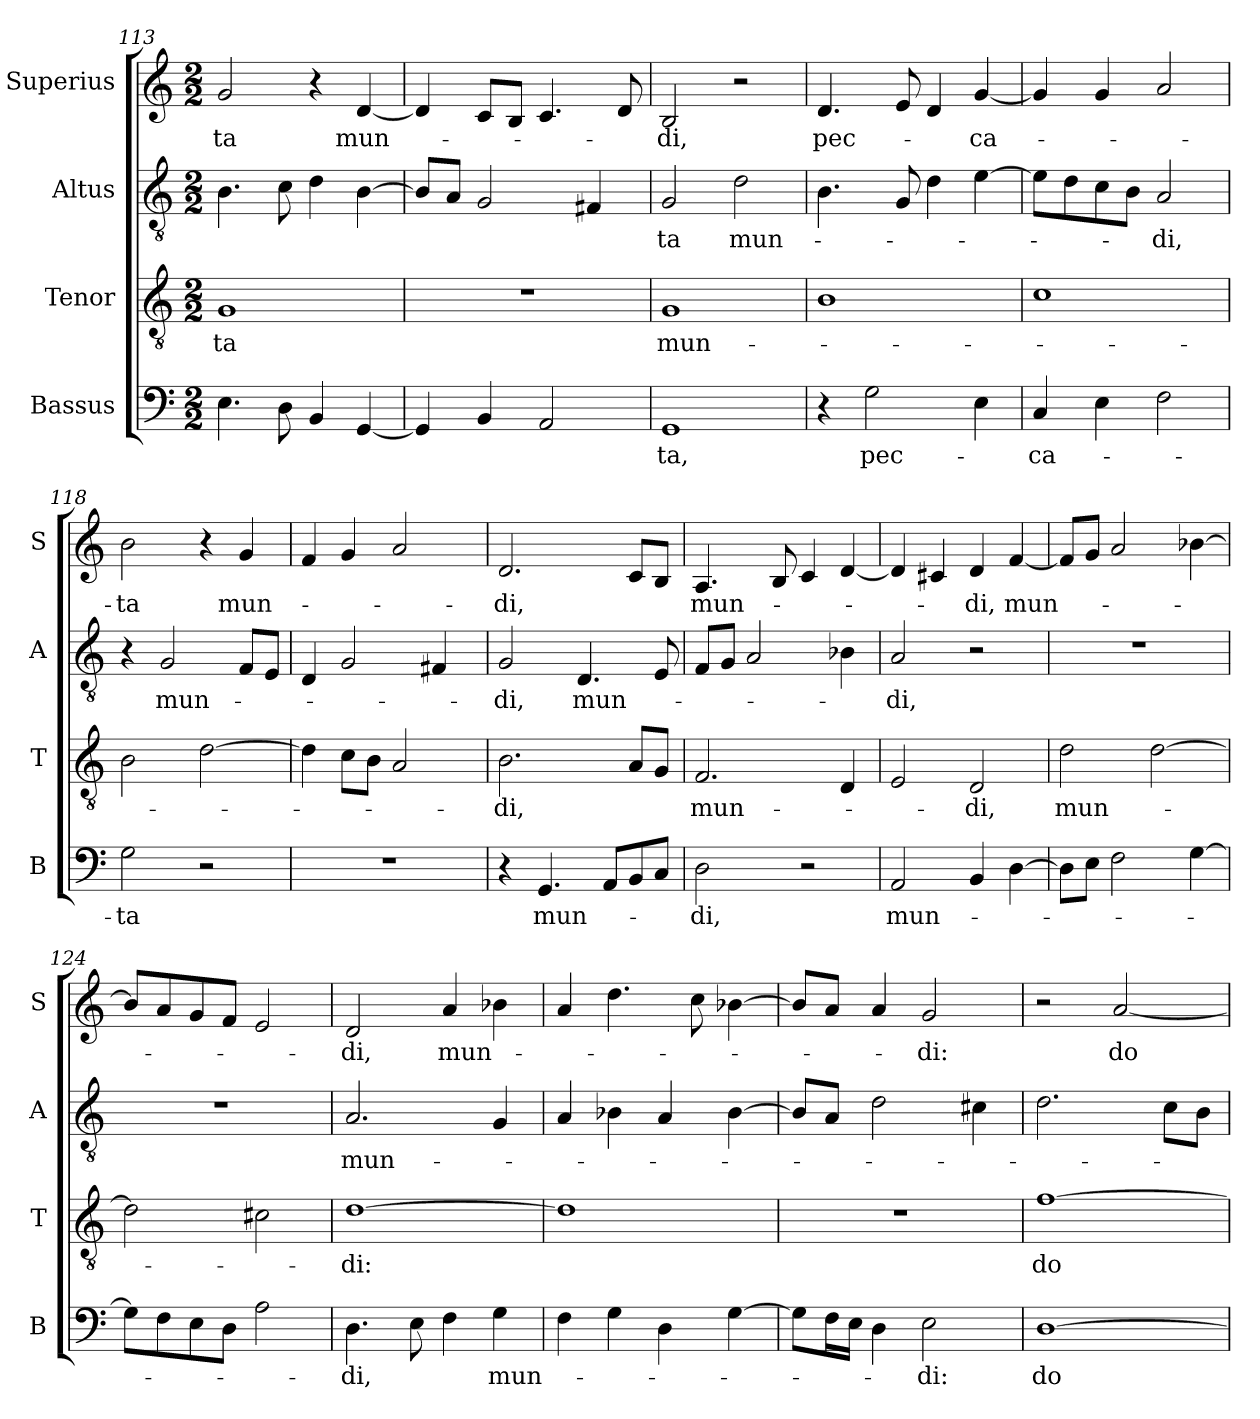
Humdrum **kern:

**kern	**text	**kern	**text	**kern	**text	**kern	**text
*part4	*part4	*part3	*part3	*part2	*part2	*part1	*part1
*staff4	*staff4	*staff3	*staff3	*staff2	*staff2	*staff1	*staff1
*I"Bassus	*	*I"Tenor	*	*I"Altus	*	*I"Superius	*
*I'B	*	*I'T	*	*I'A	*	*I'S	*
*clefF4	*	*clefGv2	*	*clefGv2	*	*clefG2	*
*k[]	*	*k[]	*	*k[]	*	*k[]	*
*M2/2	*	*M2/2	*	*M2/2	*	*M2/2	*
=113	=113	=113	=113	=113	=113	=113	=113
!	!	!	!LO:LY:i	!	!	!	!
4.E	.	1G	-ta	4.B	.	2g	-ta
8D	.	.	.	8c	.	.	.
4BB	.	.	.	4d	.	4r	.
!	!	!	!	!	!	!	!LO:LY:i
[4GG	.	.	.	[4B	.	[4d	mun-
=114	=114	=114	=114	=114	=114	=114	=114
4GG]	.	1r	.	8BL]	.	4d]	.
.	.	.	.	8AJ	.	.	.
4BB	.	.	.	2G	.	8cL	.
.	.	.	.	.	.	8BJ	.
2AA	.	.	.	.	.	4.c	.
.	.	.	.	4F#X	.	.	.
.	.	.	.	.	.	8d	.
=115	=115	=115	=115	=115	=115	=115	=115
!	!LO:LY:i	!	!	!	!	!	!LO:LY:i
1GG	-ta,	1G	mun-	2G	-ta	2B	-di,
!	!	!	!	!	!LO:LY:i	!	!
.	.	.	.	2d	mun-	2r	.
=116	=116	=116	=116	=116	=116	=116	=116
!	!	!	!	!	!	!	!LO:LY:i
4r	.	1B	.	4.B	.	4.d	pec-
!	!LO:LY:i	!	!	!	!	!	!
2G	pec-	.	.	.	.	.	.
.	.	.	.	8G	.	8e	.
.	.	.	.	4d	.	4d	.
!	!	!	!	!	!	!	!LO:LY:i
4E	.	.	.	[4e	.	[4g	-ca-
=117	=117	=117	=117	=117	=117	=117	=117
!	!LO:LY:i	!	!	!	!	!	!
4C	-ca-	1c	.	8eL]	.	4g]	.
.	.	.	.	8d	.	.	.
4E	.	.	.	8c	.	4g	.
.	.	.	.	8BJ	.	.	.
!	!	!	!	!	!LO:LY:i	!	!
2F	.	.	.	2A	-di,	2a	.
=118	=118	=118	=118	=118	=118	=118	=118
!	!LO:LY:i	!	!	!	!	!	!LO:LY:i
2G	-ta	2B	.	4r	.	2b	-ta
.	.	.	.	2G	mun-	.	.
2r	.	[2d	.	.	.	4r	.
.	.	.	.	8FL	.	4g	mun-
.	.	.	.	8EJ	.	.	.
=119	=119	=119	=119	=119	=119	=119	=119
1r	.	4d]	.	4D	.	4f	.
.	.	8cL	.	2G	.	4g	.
.	.	8BJ	.	.	.	.	.
.	.	2A	.	.	.	2a	.
.	.	.	.	4F#X	.	.	.
=120	=120	=120	=120	=120	=120	=120	=120
!	!	!	!LO:LY:i	!	!	!	!LO:LY:i
4r	.	2.B	-di,	2G	-di,	2.d	-di,
!	!LO:LY:i	!	!	!	!	!	!
4.GG	mun-	.	.	.	.	.	.
!	!	!	!	!	!LO:LY:i	!	!
.	.	.	.	4.D	mun-	.	.
8AAL	.	.	.	.	.	.	.
8BB	.	8AL	.	.	.	8cL	.
8CJ	.	8GJ	.	8E	.	8BJ	.
=121	=121	=121	=121	=121	=121	=121	=121
!	!LO:LY:i	!	!LO:LY:i	!	!	!	!LO:LY:i
2D	-di,	2.F	mun-	8FL	.	4.A	mun-
.	.	.	.	8GJ	.	.	.
.	.	.	.	2A	.	.	.
.	.	.	.	.	.	8B	.
2r	.	.	.	.	.	4c	.
.	.	4D	.	4B-X	.	[4d	.
=122	=122	=122	=122	=122	=122	=122	=122
!	!LO:LY:i	!	!	!	!LO:LY:i	!	!
2AA	mun-	2E	.	2A	-di,	4d]	.
.	.	.	.	.	.	4c#X	.
!	!	!	!LO:LY:i	!	!	!	!LO:LY:i
4BB	.	2D	-di,	2r	.	4d	-di,
!	!	!	!	!	!	!	!LO:LY:i
[4D	.	.	.	.	.	[4f	mun-
=123	=123	=123	=123	=123	=123	=123	=123
!	!	!	!LO:LY:i	!	!	!	!
8DL]	.	2d	mun-	1r	.	8fL]	.
8EJ	.	.	.	.	.	8gJ	.
2F	.	.	.	.	.	2a	.
.	.	[2d	.	.	.	.	.
[4G	.	.	.	.	.	[4b-X	.
=124	=124	=124	=124	=124	=124	=124	=124
8GL]	.	2d]	.	1r	.	8b-L]	.
8F	.	.	.	.	.	8a	.
8E	.	.	.	.	.	8g	.
8DJ	.	.	.	.	.	8fJ	.
2A	.	2c#X	.	.	.	2e	.
=125	=125	=125	=125	=125	=125	=125	=125
!	!LO:LY:i	!	!	!	!LO:LY:i	!	!LO:LY:i
4.D	-di,	[1d	-di:	2.A	mun-	2d	-di,
8E	.	.	.	.	.	.	.
!	!	!	!	!	!	!	!LO:LY:i
4F	.	.	.	.	.	4a	mun-
!	!LO:LY:i	!	!	!	!	!	!
4G	mun-	.	.	4G	.	4b-i	.
=126	=126	=126	=126	=126	=126	=126	=126
4F	.	1d]	.	4A	.	4a	.
4G	.	.	.	4B-i	.	4.dd	.
4D	.	.	.	4A	.	.	.
.	.	.	.	.	.	8cc	.
[4G	.	.	.	[4B-i	.	[4b-i	.
=127	=127	=127	=127	=127	=127	=127	=127
8GL]	.	1r	.	8B-L]	.	8b-L]	.
16FL	.	.	.	8AJ	.	8aJ	.
16EJJ	.	.	.	.	.	.	.
4D	.	.	.	2d	.	4a	.
!	!LO:LY:i	!	!	!	!	!	!
2E	-di:	.	.	.	.	2g	-di:
.	.	.	.	4c#X	.	.	.
=128	=128	=128	=128	=128	=128	=128	=128
!	!LO:LY:i	!	!	!	!	!	!
[1D	do-	[1f	do-	2.d	.	2r	.
.	.	.	.	.	.	[2a	do-
.	.	.	.	8cL	.	.	.
.	.	.	.	8BJ	.	.	.
=	=	=	=	=	=	=	=
*-	*-	*-	*-	*-	*-	*-	*-
